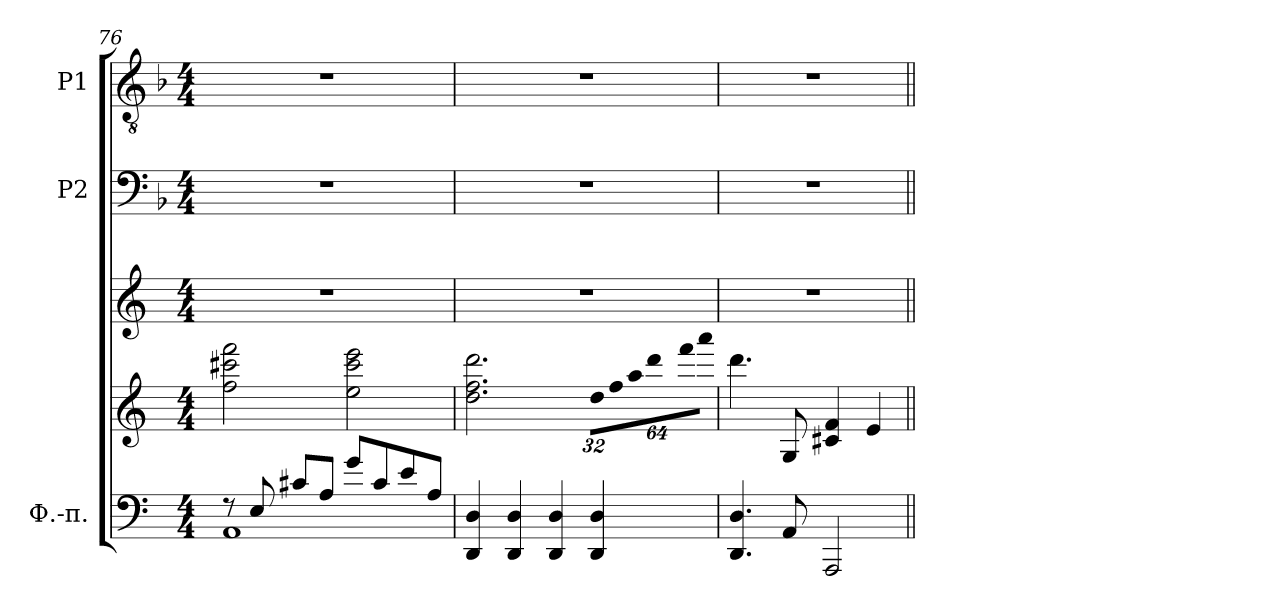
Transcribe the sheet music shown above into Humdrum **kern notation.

**kern	**kern	**kern	**kern	**kern
*part3	*part3	*part3	*part2	*part1
*staff5	*staff4	*staff3	*staff2	*staff1
*I"Ф.-п.	*	*	*I"P2	*I"P1
*clefF4	*clefG2	*clefG2	*clefF4	*clefGv2
*	*	*	*	*ITrd7c12
*k[]	*k[]	*k[]	*k[b-]	*k[b-]
*C:	*C:	*C:	*F:	*F:
*M4/4	*M4/4	*M4/4	*M4/4	*M4/4
=76	=76	=76	=76	=76
*^	*	*	*	*
8r	1AAi	2ffi\ 2ccc#Xi 2fffi	1r	1r	1r
8Ei/	.	.	.	.	.
8c#Xi/L	.	.	.	.	.
8Ai/J	.	.	.	.	.
8gi/L	.	2eei\ 2ccc#i 2eeei	.	.	.
8c#i/	.	.	.	.	.
8ei/	.	.	.	.	.
8Ai/J	.	.	.	.	.
*v	*v	*	*	*	*
=77	=77	=77	=77	=77
*	*	*8va	*	*
4DDi/ 4Di	2.ddi\ 2.ffi 2.dddi	1r	1r	1r
4DDi/ 4Di	.	.	.	.
4DDi/ 4Di	.	.	.	.
*	*X8va	*	*	*
*	*Xbrackettup	*	*	*
!	!LO:N:vis=16	!	!	!
4DDi/ 4Di	512%21ddi\LL	.	.	.
!	!LO:N:vis=16	!	!	!
.	1024%43ffi\	.	.	.
!	!LO:N:vis=16	!	!	!
.	1024%43aai\	.	.	.
!	!LO:N:vis=16	!	!	!
.	512%21dddi\	.	.	.
!	!LO:N:vis=16	!	!	!
.	1024%43fffi\	.	.	.
!	!LO:N:vis=16	!	!	!
.	1024%43aaai\JJ	.	.	.
=78	=78	=78	=78	=78
4.DDi/ 4.Di	4.dddi\	1r	1r	1r
8AAi/	8Gi/	.	.	.
2AAAi/	4c#Xi/ 4fi	.	.	.
.	4ei/	.	.	.
=||	=||	=||	=||	=||
*-	*-	*-	*-	*-
